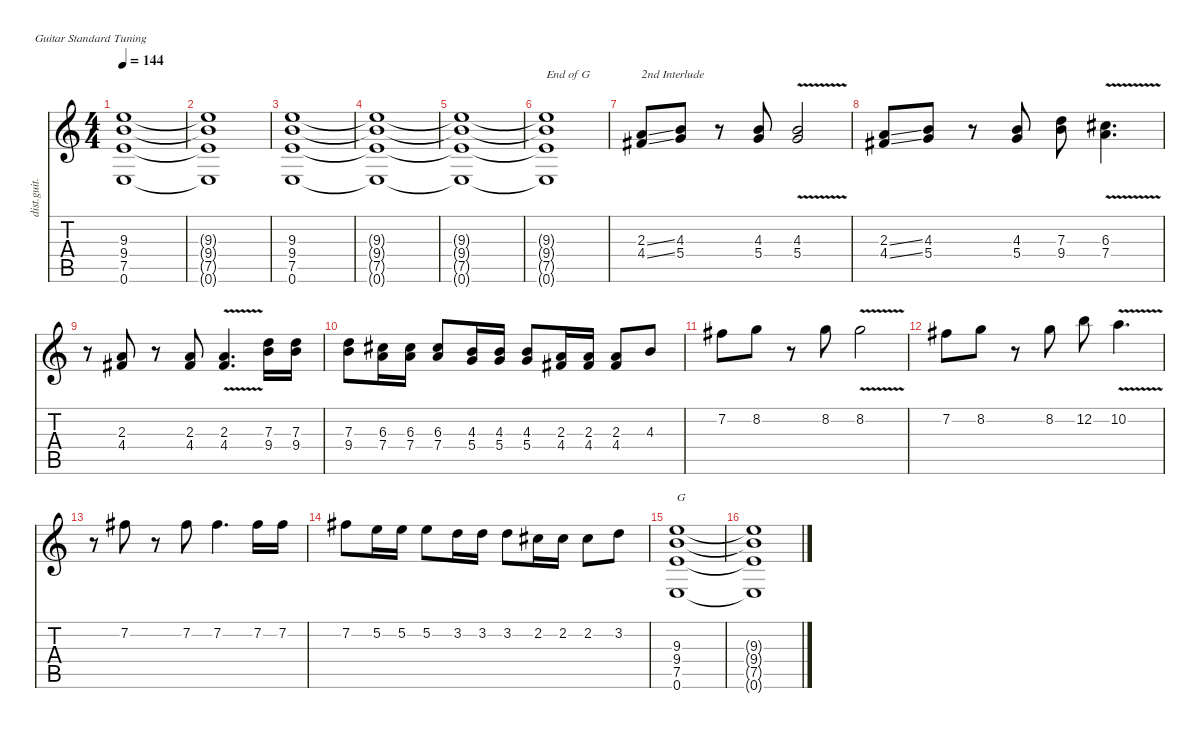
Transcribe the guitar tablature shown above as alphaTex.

\defaultSystemsLayout 4
\hideDynamics
\bracketExtendMode nobrackets
\track ("Gtr. 2, Gtr.5" "dist.guit.") {instrument distortionguitar}
\staff {score tabs}
\tuning (E4 B3 G3 D3 A2 E2)
\ts (4 4)
\tempo 144
\clef g2
\ks c
(9.3{t} 9.4{t} 7.5{t} 0.6{t}).1{dy f} |
(9.3{t} 9.4{t} 7.5{t} 0.6{t}).1 |
(9.3 9.4 7.5 0.6).1 |
(9.3{t} 9.4{t} 7.5{t} 0.6{t}).1 |
(9.3{t} 9.4{t} 7.5{t} 0.6{t}).1 |
(9.3{t} 9.4{t} 7.5{t} 0.6{t}).1{txt "End of G"} |
(2.3{ss} 4.4{ss acc #}).8{txt "2nd Interlude"} (4.3 5.4).8 r.8 (4.3 5.4).8 (4.3{v} 5.4{v}).2 |
(2.3{ss} 4.4{ss acc #}).8 (4.3 5.4).8 r.8 (4.3 5.4).8 (7.3 9.4).8 (6.3{v acc #} 7.4{v}).4{d} |
r.8 (2.3 4.4{acc #}).8 r.8 (2.3 4.4{acc #}).8 (2.3{v} 4.4{v acc #}).4{d} (7.3 9.4).16 (7.3 9.4).16 |
(7.3 9.4).8 (6.3{acc #} 7.4).16 (6.3{acc #} 7.4).16 (6.3{acc #} 7.4).8 (4.3 5.4).16 (4.3 5.4).16 (4.3 5.4).8 (2.3 4.4{acc #}).16 (2.3 4.4{acc #}).16 (2.3 4.4{acc #}).8 4.3.8 |
7.2{acc #}.8 8.2.8 r.8 8.2.8 8.2{v}.2 |
7.2{acc #}.8 8.2.8 r.8 8.2.8 12.2.8 10.2{v}.4{d} |
r.8 7.2{acc #}.8 r.8 7.2{acc #}.8 7.2{acc #}.4{d} 7.2{acc #}.16 7.2{acc #}.16 |
7.2{acc #}.8 5.2.16 5.2.16 5.2.8 3.2.16 3.2.16 3.2.8 2.2{acc #}.16 2.2{acc #}.16 2.2{acc #}.8 3.2.8 |
(9.3 9.4 7.5 0.6).1{txt "G"} |
(9.3{t} 9.4{t} 7.5{t} 0.6{t}).1
